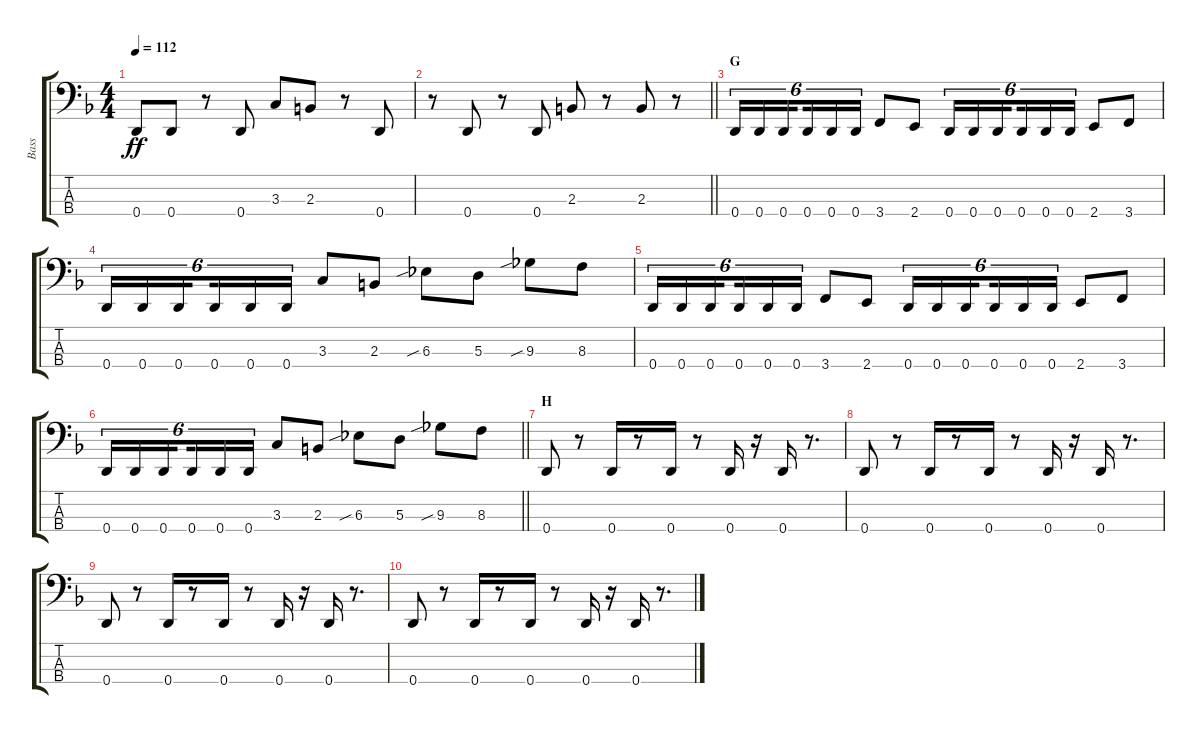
\track ("Bass" "Bass") {instrument electricbasspick}
\staff {score tabs}
\tuning (G2 D2 A1 D1) {hide}
\ts (4 4)
\tempo 112
\clef f4
\ks f
0.4.8{dy ff} 0.4.8 r.8 0.4.8 3.3.8 2.3.8 r.8 0.4.8 |
\barLineRight lightlight
r.8 0.4.8 r.8 0.4.8 2.3.8 r.8 2.3.8 r.8 |
\section ("" "G")
0.4.16{tu (6 4)} 0.4.16{tu (6 4)} 0.4.16{tu (6 4) beam splitsecondary} 0.4.16{tu (6 4)} 0.4.16{tu (6 4)} 0.4.16{tu (6 4)} 3.4.8 2.4.8 0.4.16{tu (6 4)} 0.4.16{tu (6 4)} 0.4.16{tu (6 4) beam splitsecondary} 0.4.16{tu (6 4)} 0.4.16{tu (6 4)} 0.4.16{tu (6 4)} 2.4.8 3.4.8 |
0.4.16{tu (6 4)} 0.4.16{tu (6 4)} 0.4.16{tu (6 4) beam splitsecondary} 0.4.16{tu (6 4)} 0.4.16{tu (6 4)} 0.4.16{tu (6 4)} 3.3.8 2.3.8 6.3{sib}.8 5.3.8 9.3{sib}.8 8.3.8 |
0.4.16{tu (6 4)} 0.4.16{tu (6 4)} 0.4.16{tu (6 4) beam splitsecondary} 0.4.16{tu (6 4)} 0.4.16{tu (6 4)} 0.4.16{tu (6 4)} 3.4.8 2.4.8 0.4.16{tu (6 4)} 0.4.16{tu (6 4)} 0.4.16{tu (6 4) beam splitsecondary} 0.4.16{tu (6 4)} 0.4.16{tu (6 4)} 0.4.16{tu (6 4)} 2.4.8 3.4.8 |
\barLineRight lightlight
0.4.16{tu (6 4)} 0.4.16{tu (6 4)} 0.4.16{tu (6 4) beam splitsecondary} 0.4.16{tu (6 4)} 0.4.16{tu (6 4)} 0.4.16{tu (6 4)} 3.3.8 2.3.8 6.3{sib}.8 5.3.8 9.3{sib}.8 8.3.8 |
\section ("" "H")
0.4.8 r.8 0.4.16 r.8 0.4.16 r.8 0.4.16 r.16 0.4.16 r.8{d} |
0.4.8 r.8 0.4.16 r.8 0.4.16 r.8 0.4.16 r.16 0.4.16 r.8{d} |
0.4.8 r.8 0.4.16 r.8 0.4.16 r.8 0.4.16 r.16 0.4.16 r.8{d} |
0.4.8 r.8 0.4.16 r.8 0.4.16 r.8 0.4.16 r.16 0.4.16 r.8{d}
